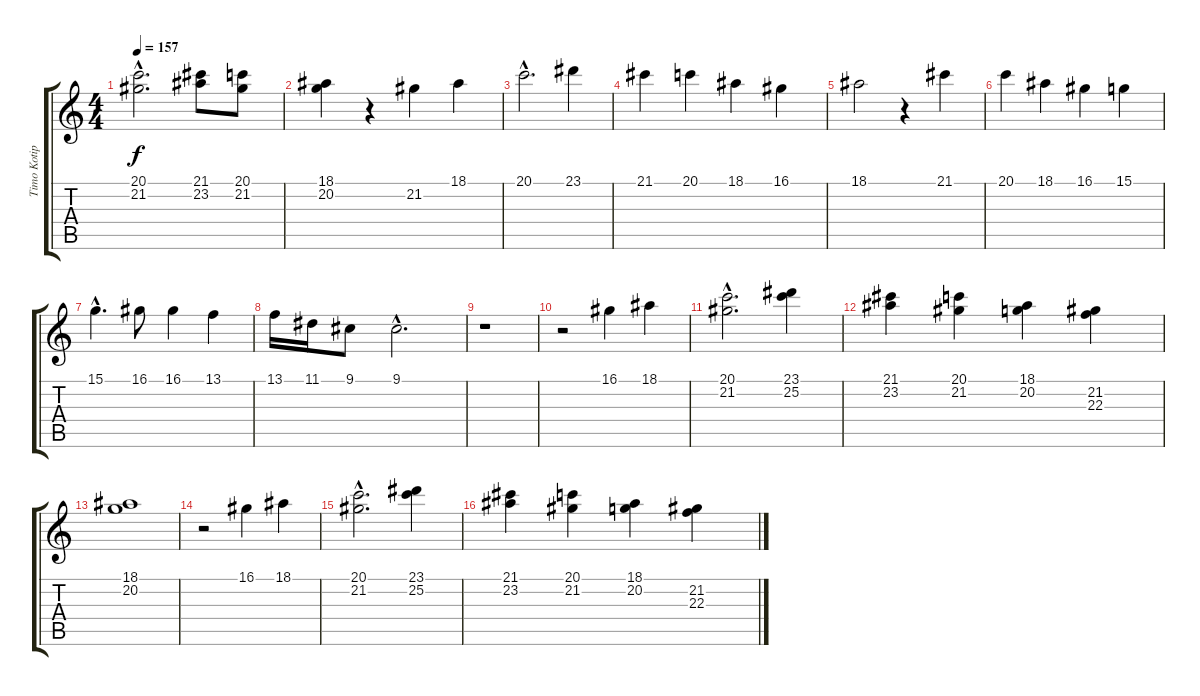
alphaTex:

\track ("Timo Kotipelto" "Timo Kotip") {instrument lead3calliope}
\staff {score tabs}
\tuning (E4 B3 G3 D3 A2 E2) {hide}
\ts (4 4)
\tempo 157
\clef g2
\ks c
(20.1{hac} 21.2{hac}).2{d dy f} (21.1 23.2).8 (20.1 21.2).8 |
(18.1 20.2).4 r.4 21.2.4 18.1.4 |
20.1{hac}.2{d} 23.1.4 |
21.1.4 20.1.4 18.1.4 16.1.4 |
18.1.2 r.4 21.1.4 |
20.1.4 18.1.4 16.1.4 15.1.4 |
15.1{hac}.4{d} 16.1.8 16.1.4 13.1.4 |
13.1.16 11.1.16 9.1.8 9.1{hac}.2{d} |
r.1 |
r.2 16.1.4 18.1.4 |
(20.1{hac} 21.2{hac}).2{d} (23.1 25.2).4 |
(21.1 23.2).4 (20.1 21.2).4 (18.1 20.2).4 (21.2 22.3).4 |
(18.1 20.2).1 |
r.2 16.1.4 18.1.4 |
(20.1{hac} 21.2{hac}).2{d} (23.1 25.2).4 |
(21.1 23.2).4 (20.1 21.2).4 (18.1 20.2).4 (21.2 22.3).4
